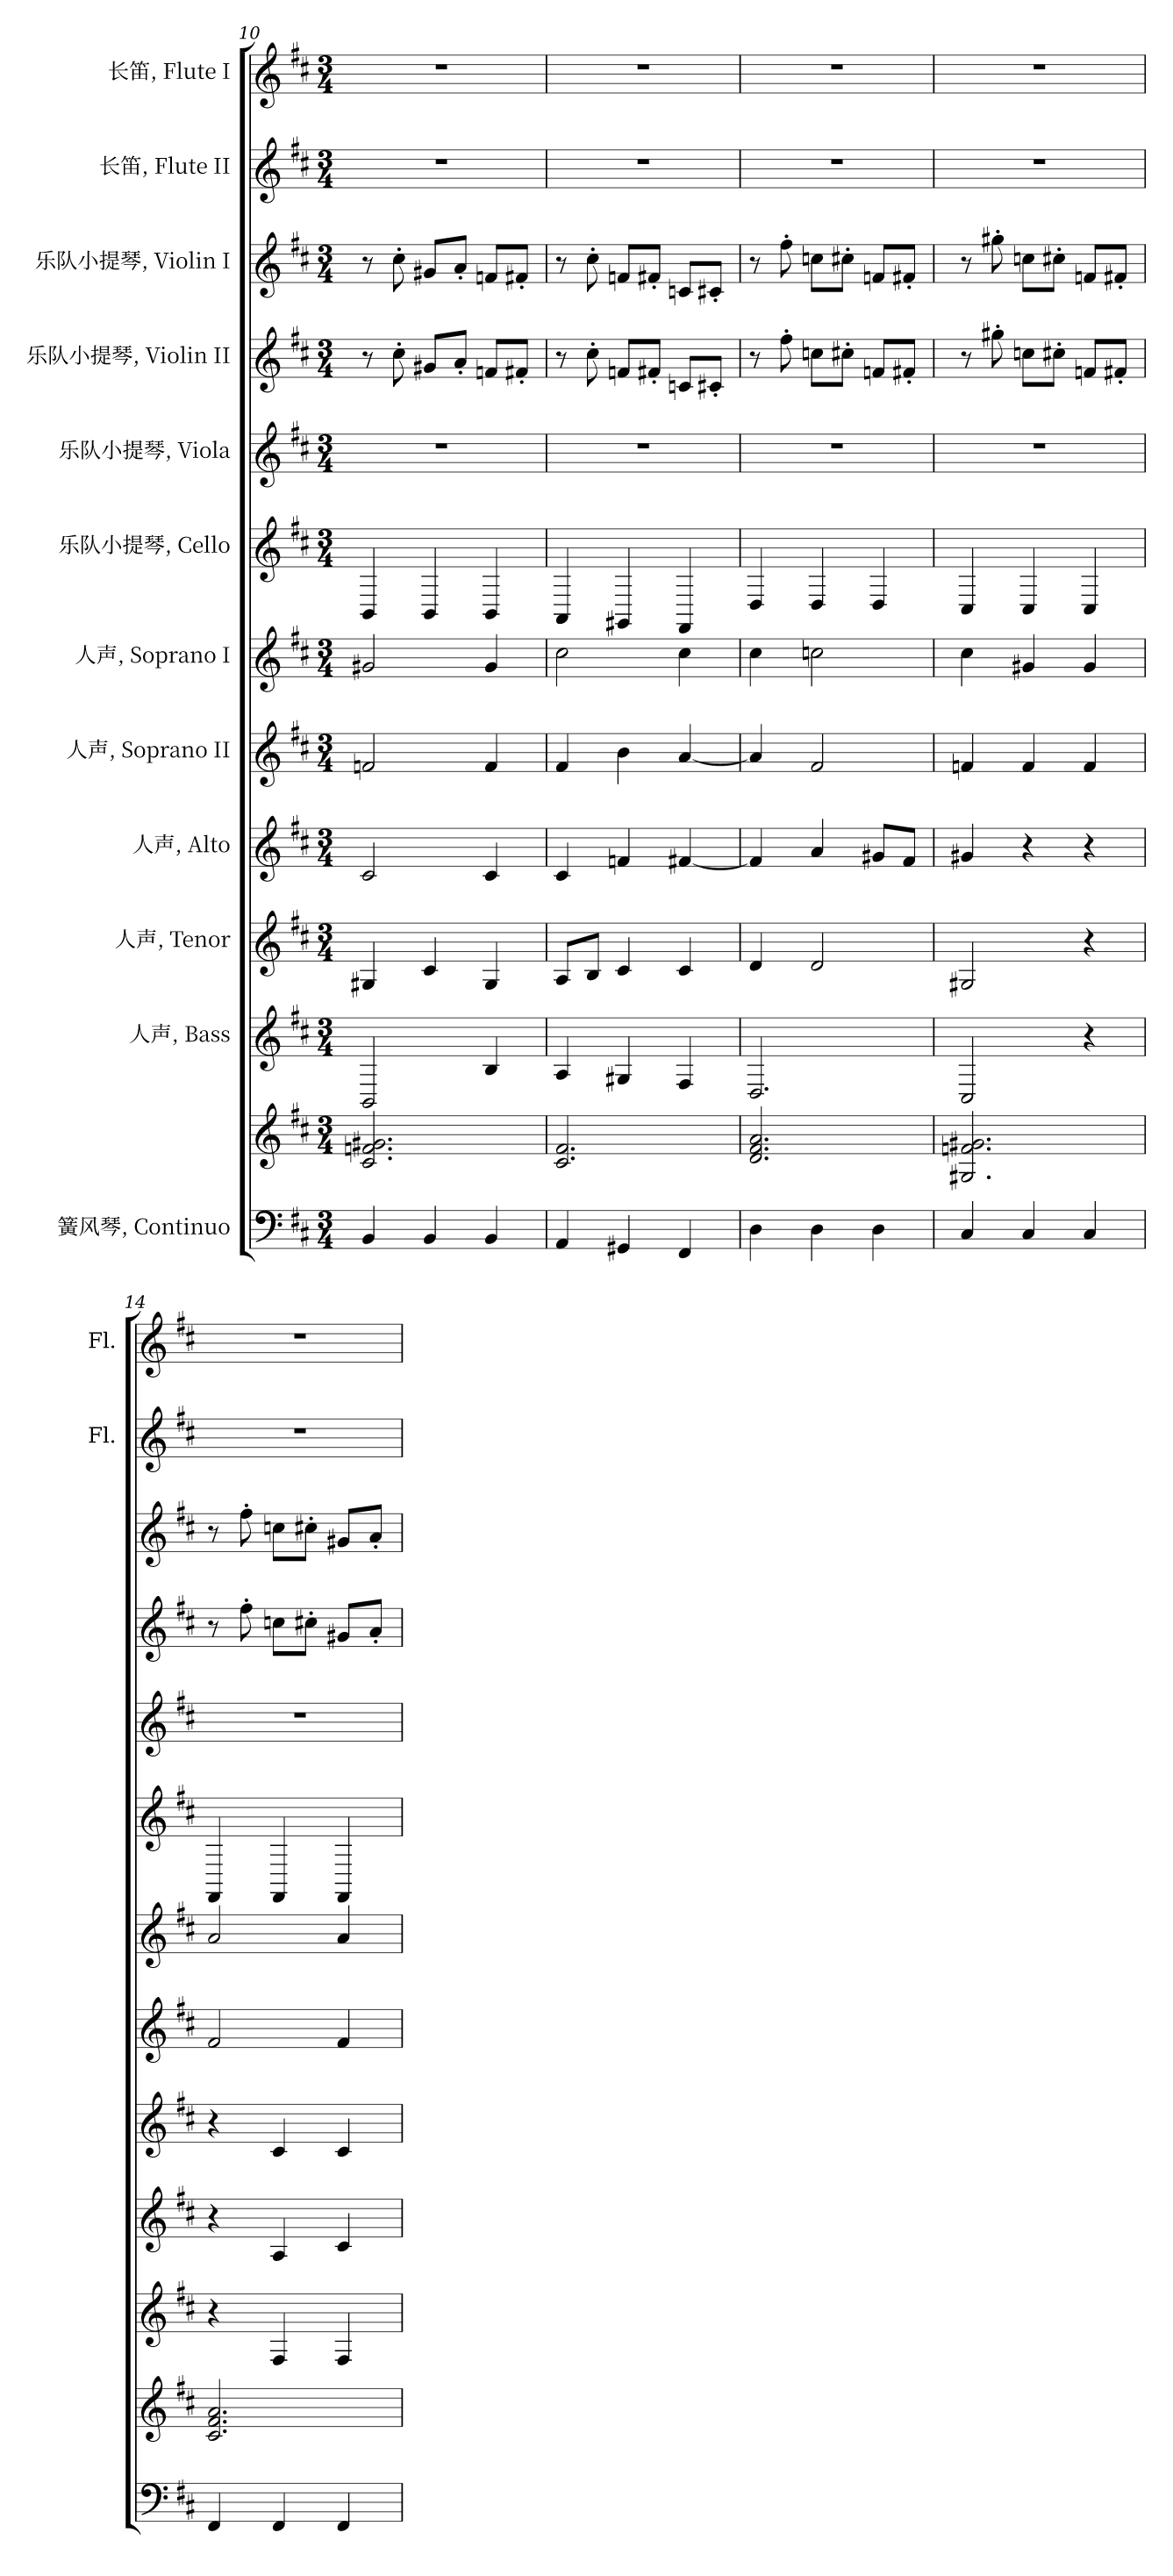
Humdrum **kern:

**kern	**kern	**kern	**kern	**kern	**kern	**kern	**kern	**kern	**kern	**kern	**kern	**kern
*part12	*part12	*part11	*part10	*part9	*part8	*part7	*part6	*part5	*part4	*part3	*part2	*part1
*staff13	*staff12	*staff11	*staff10	*staff9	*staff8	*staff7	*staff6	*staff5	*staff4	*staff3	*staff2	*staff1
*I"簧风琴, Continuo	*	*I"人声, Bass	*I"人声, Tenor	*I"人声, Alto	*I"人声, Soprano II	*I"人声, Soprano I	*I"乐队小提琴, Cello	*I"乐队小提琴, Viola	*I"乐队小提琴, Violin II	*I"乐队小提琴, Violin I	*I"长笛, Flute II	*I"长笛, Flute I
*	*	*	*	*	*	*	*	*	*	*	*I'Fl.	*I'Fl.
*clefF4	*clefG2	*clefG2	*clefG2	*clefG2	*clefG2	*clefG2	*clefG2	*clefG2	*clefG2	*clefG2	*clefG2	*clefG2
*k[f#c#]	*k[f#c#]	*k[f#c#]	*k[f#c#]	*k[f#c#]	*k[f#c#]	*k[f#c#]	*k[f#c#]	*k[f#c#]	*k[f#c#]	*k[f#c#]	*k[f#c#]	*k[f#c#]
*M3/4	*M3/4	*M3/4	*M3/4	*M3/4	*M3/4	*M3/4	*M3/4	*M3/4	*M3/4	*M3/4	*M3/4	*M3/4
=10	=10	=10	=10	=10	=10	=10	=10	=10	=10	=10	=10	=10
4BB/	2.c#/ 2.fn/ 2.g#X/	2BB/	4G#X/	2c#/	2fn/	2g#X/	4BB/	2.r	8r	8r	2.r	2.r
.	.	.	.	.	.	.	.	.	8cc#'\	8cc#'\	.	.
4BB/	.	.	4c#/	.	.	.	4BB/	.	8g#X/L	8g#X/L	.	.
.	.	.	.	.	.	.	.	.	8a'/J	8a'/J	.	.
4BB/	.	4B/	4G#/	4c#/	4f/	4g#/	4BB/	.	8fn/L	8fn/L	.	.
.	.	.	.	.	.	.	.	.	8f#X'/J	8f#X'/J	.	.
=11	=11	=11	=11	=11	=11	=11	=11	=11	=11	=11	=11	=11
4AA/	2.c#/ 2.f#/	4A/	8A/L	4c#/	4f#/	2cc#\	4AA/	2.r	8r	8r	2.r	2.r
.	.	.	8B/J	.	.	.	.	.	8cc#'\	8cc#'\	.	.
4GG#X/	.	4G#X/	4c#/	4fn/	4b\	.	4GG#X/	.	8fn/L	8fn/L	.	.
.	.	.	.	.	.	.	.	.	8f#X'/J	8f#X'/J	.	.
4FF#/	.	4F#/	4c#/	[4f#X/	[4a/	4cc#\	4FF#/	.	8cn/L	8cn/L	.	.
.	.	.	.	.	.	.	.	.	8c#X'/J	8c#X'/J	.	.
=12	=12	=12	=12	=12	=12	=12	=12	=12	=12	=12	=12	=12
4D\	2.d/ 2.f#/ 2.a/	2.D/	4d/	4f#/]	4a/]	4cc#\	4D/	2.r	8r	8r	2.r	2.r
.	.	.	.	.	.	.	.	.	8ff#'\	8ff#'\	.	.
4D\	.	.	2d/	4a/	2f#/	2ccn\	4D/	.	8ccn\L	8ccn\L	.	.
.	.	.	.	.	.	.	.	.	8cc#X'\J	8cc#X'\J	.	.
4D\	.	.	.	8g#X/L	.	.	4D/	.	8fn/L	8fn/L	.	.
.	.	.	.	8f#/J	.	.	.	.	8f#X'/J	8f#X'/J	.	.
!!LO:PB:g=z
=13	=13	=13	=13	=13	=13	=13	=13	=13	=13	=13	=13	=13
4C#/	2.G#X/ 2.fn/ 2.g#X/	2C#/	2G#X/	4g#X/	4fn/	4cc#\	4C#/	2.r	8r	8r	2.r	2.r
.	.	.	.	.	.	.	.	.	8gg#X'\	8gg#X'\	.	.
4C#/	.	.	.	4r	4f/	4g#X/	4C#/	.	8ccn\L	8ccn\L	.	.
.	.	.	.	.	.	.	.	.	8cc#X'\J	8cc#X'\J	.	.
4C#/	.	4r	4r	4r	4f/	4g#/	4C#/	.	8fn/L	8fn/L	.	.
.	.	.	.	.	.	.	.	.	8f#X'/J	8f#X'/J	.	.
=14	=14	=14	=14	=14	=14	=14	=14	=14	=14	=14	=14	=14
4FF#/	2.c#/ 2.f#/ 2.a/	4r	4r	4r	2f#/	2a/	4FF#/	2.r	8r	8r	2.r	2.r
.	.	.	.	.	.	.	.	.	8ff#'\	8ff#'\	.	.
4FF#/	.	4F#/	4A/	4c#/	.	.	4FF#/	.	8ccn\L	8ccn\L	.	.
.	.	.	.	.	.	.	.	.	8cc#X'\J	8cc#X'\J	.	.
4FF#/	.	4F#/	4c#/	4c#/	4f#/	4a/	4FF#/	.	8g#X/L	8g#X/L	.	.
.	.	.	.	.	.	.	.	.	8a'/J	8a'/J	.	.
=	=	=	=	=	=	=	=	=	=	=	=	=
*-	*-	*-	*-	*-	*-	*-	*-	*-	*-	*-	*-	*-
